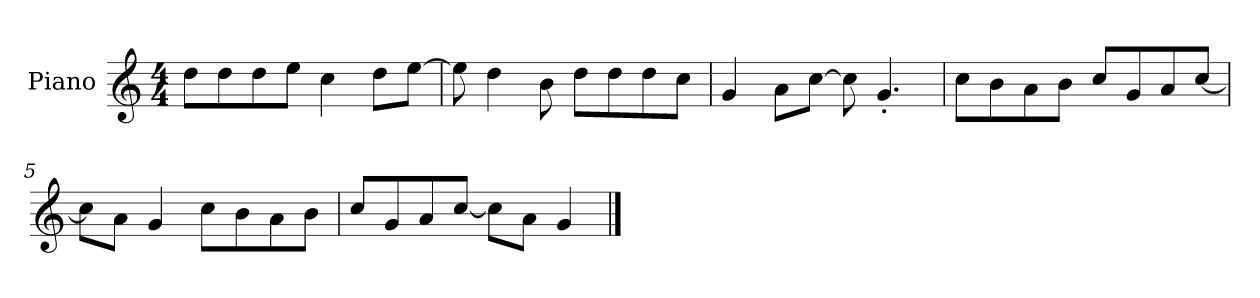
**kern
*part1
*staff1
*I"Piano
*I'P-no
*clefG2
*k[]
*M4/4
*MM90
=1
8dd\L
8dd\
8dd\
8ee\J
4cc\
8dd\L
[8ee\J
=2
8ee\]
4dd\
8b\
8dd\L
8dd\
8dd\
8cc\J
=3
4g/
8a\L
[8cc\J
8cc\]
4.g'/
=4
8cc\L
8b\
8a\
8b\J
8cc/L
8g/
8a/
[8cc/J
=5
8cc\L]
8a\J
4g/
8cc\L
8b\
8a\
8b\J
!!LO:LB:g=z
=6
8cc/L
8g/
8a/
[8cc/J
8cc\L]
8a\J
4g/
==
*-
